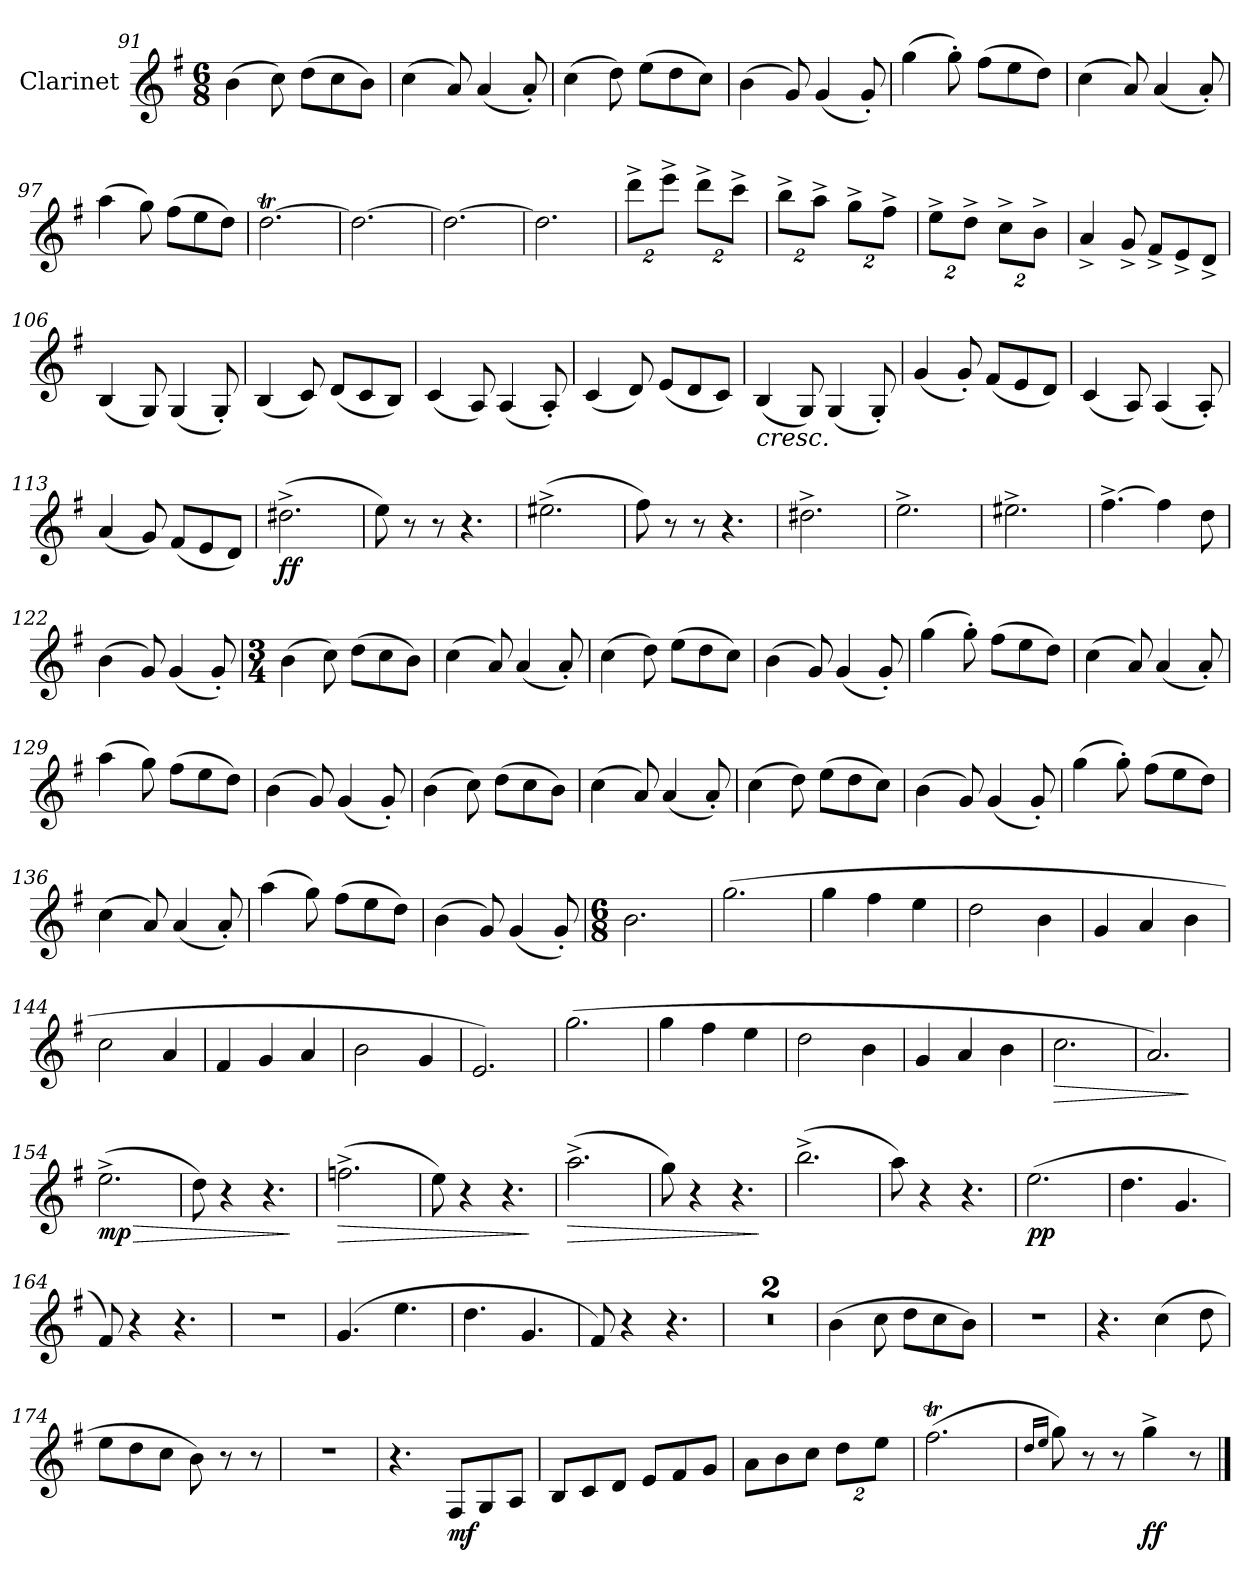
**kern	**dynam
*part1	*part1
*staff1	*staff1
*I"Clarinet	*
*I'Cl.	*
*clefG2	*
*ITrd1c2	*
*k[b-]	*
*M6/8	*
=91	=91
(>4a\	.
8b-\)	.
(>8cc\L	.
8b-\	.
8a\J)	.
=92	=92
(>4b-\	.
8g/)	.
(<4g/	.
8g'/)	.
!!LO:LB:g=z
=93	=93
(>4b-\	.
8cc\)	.
(>8dd\L	.
8cc\	.
8b-\J)	.
=94	=94
(>4a\	.
8f/)	.
(<4f/	.
8f'/)	.
=95	=95
(>4ff\	.
8ff'\)	.
(>8ee\L	.
8dd\	.
8cc\J)	.
=96	=96
(>4b-\	.
8g/)	.
(<4g/	.
8g'/)	.
=97	=97
(>4gg\	.
8ff\)	.
(>8ee\L	.
8dd\	.
8cc\J)	.
=98	=98
[2.ccT\	.
=99	=99
2.cc\_	.
=100	=100
2.cc\_	.
=101	=101
2.cc\]	.
=102	=102
*Xbrackettup	*
16%3ccc^\L	.
16%3ddd^\J	.
16%3ccc^\L	.
16%3bb-^\J	.
!!LO:LB:g=z
=103	=103
16%3aa^\L	.
16%3gg^\J	.
16%3ff^\L	.
16%3ee^\J	.
=104	=104
16%3dd^\L	.
16%3cc^\J	.
16%3b-^\L	.
16%3a^\J	.
=105	=105
4g^/	.
8f^/	.
8e^/L	.
8d^/	.
8c^/J	.
=106	=106
(<4A/	.
8F/)	.
(<4F/	.
8F'/)	.
=107	=107
(<4A/	.
8B-/)	.
(<8c/L	.
8B-/	.
8A/J)	.
=108	=108
(<4B-/	.
8G/)	.
(<4G/	.
8G'/)	.
=109	=109
(<4B-/	.
8c/)	.
(<8d/L	.
8c/	.
8B-/J)	.
!!LO:LB:g=z
=110	=110
!	!LO:HP:b
(<4A/	<
8F/)	.
(<4F/	.
8F'/)	.
=111	=111
(<4f/	.
8f'/)	.
(<8e/L	.
8d/	.
8c/J)	.
=112	=112
(<4B-/	.
8G/)	.
(<4G/	.
8G'/)	.
=113	=113
(<4g/	.
8f/)	.
(<8e/L	.
8d/	.
8c/J)	.
=114	=114
!	!LO:DY:b
(>2.cc#X^\	ff
=115	=115
8dd\)	.
8r	.
8r	.
4.r	.
=116	=116
(>2.dd#X^\	.
=117	=117
8ee\)	.
8r	.
8r	.
4.r	.
=118	=118
2.cc#X^\	.
=119	=119
2.dd^\	.
=120	=120
2.dd#X^\	.
!!LO:LB:g=z
=121	=121
[4.ee^\	.
4ee\]	.
8cc\	.
=122	=122
(>4a\	.
8f/)	.
(<4f/	.
8f'/)	.
=123	=123
*M3/4	*
(>4a\	.
8b-\)	.
(>8cc\L	.
8b-\	.
8a\J)	.
=124	=124
(>4b-\	.
8g/)	.
(<4g/	.
8g'/)	.
=125	=125
(>4b-\	.
8cc\)	.
(>8dd\L	.
8cc\	.
8b-\J)	.
=126	=126
(>4a\	.
8f/)	.
(<4f/	.
8f'/)	.
=127	=127
(>4ff\	.
8ff'\)	.
(>8ee\L	.
8dd\	.
8cc\J)	.
=128	=128
(>4b-\	.
8g/)	.
(<4g/	.
8g'/)	.
=129	=129
(>4gg\	.
8ff\)	.
(>8ee\L	.
8dd\	.
8cc\J)	.
!!LO:LB:g=z
=130	=130
(>4a\	.
8f/)	.
(<4f/	.
8f'/)	.
=131	=131
(>4a\	.
8b-\)	.
(>8cc\L	.
8b-\	.
8a\J)	.
=132	=132
(>4b-\	.
8g/)	.
(<4g/	.
8g'/)	.
=133	=133
(>4b-\	.
8cc\)	.
(>8dd\L	.
8cc\	.
8b-\J)	.
=134	=134
(>4a\	.
8f/)	.
(<4f/	.
8f'/)	.
=135	=135
(>4ff\	.
8ff'\)	.
(>8ee\L	.
8dd\	.
8cc\J)	.
=136	=136
(>4b-\	.
8g/)	.
(<4g/	.
8g'/)	.
=137	=137
(>4gg\	.
8ff\)	.
(>8ee\L	.
8dd\	.
8cc\J)	.
!!LO:LB:g=z
=138	=138
(>4a\	.
8f/)	.
(<4f/	.
8f'/)	.
=139	=139
*M6/8	*
2.a\	.
=140	=140
(>2.ff\	.
=141	=141
4ff\	.
4ee\	.
4dd\	.
=142	=142
2cc\	.
4a\	.
=143	=143
4f/	.
4g/	.
4a\	.
=144	=144
2b-\	.
4g/	.
=145	=145
4e/	.
4f/	.
4g/	.
=146	=146
2a\	.
4f/	.
=147	=147
2.d/)	.
=148	=148
(>2.ff\	.
=149	=149
4ff\	.
4ee\	.
4dd\	.
=150	=150
2cc\	.
4a\	.
=151	=151
4f/	.
4g/	.
4a\	.
=152	=152
!	!LO:HP:b
2.b-\	>
.	[
!!LO:LB:g=z
=153	=153
2.g/)	.
.	]
=154	=154
!	!LO:HP:b
!	!LO:DY:n=1:b
(>2.dd^\	> mp
=155	=155
8cc\)	.
4r	.
4.r	.
.	]
=156	=156
!	!LO:HP:b
(>2.ee-X^\	>
=157	=157
8dd\)	.
4r	.
4.r	.
.	]
=158	=158
!	!LO:HP:b
(>2.gg^\	>
=159	=159
8ff\)	.
4r	.
4.r	.
.	]
=160	=160
(>2.aa^\	.
=161	=161
8gg\)	.
4r	.
4.r	.
=162	=162
!	!LO:DY:b
(>2.dd\	pp
=163	=163
4.cc\	.
4.f/	.
=164	=164
8e/)	.
4r	.
4.r	.
=165	=165
2.r	.
=166	=166
(>4.f/	.
4.dd\	.
!!LO:LB:g=z
=167	=167
4.cc\	.
4.f/	.
=168	=168
8e/)	.
4r	.
4.r	.
=169	=169
2.r	.
=170	=170
2.r	.
=171	=171
(>4a\	.
8b-\	.
8cc\L	.
8b-\	.
8a\J)	.
=172	=172
2.r	.
=173	=173
4.r	.
(>4b-\	.
8cc\	.
=174	=174
8dd\L	.
8cc\	.
8b-\J	.
8a\)	.
8r	.
8r	.
=175	=175
2.r	.
=176	=176
4.r	.
!	!LO:DY:b
8E/L	mf
8F/	.
8G/J	.
=177	=177
8A/L	.
8B-/	.
8c/J	.
8d/L	.
8e/	.
8f/J	.
!!LO:PB:g=z
=178	=178
8g\L	.
8a\	.
8b-\J	.
16%3cc\L	.
16%3dd\J	.
=179	=179
(>2.eet\	.
=180	=180
16qcc/LL	.
16qdd/JJ	.
8ff\)	.
8r	.
8r	.
!	!LO:DY:b
4ff^\	ff
8r	.
==	==
*-	*-
